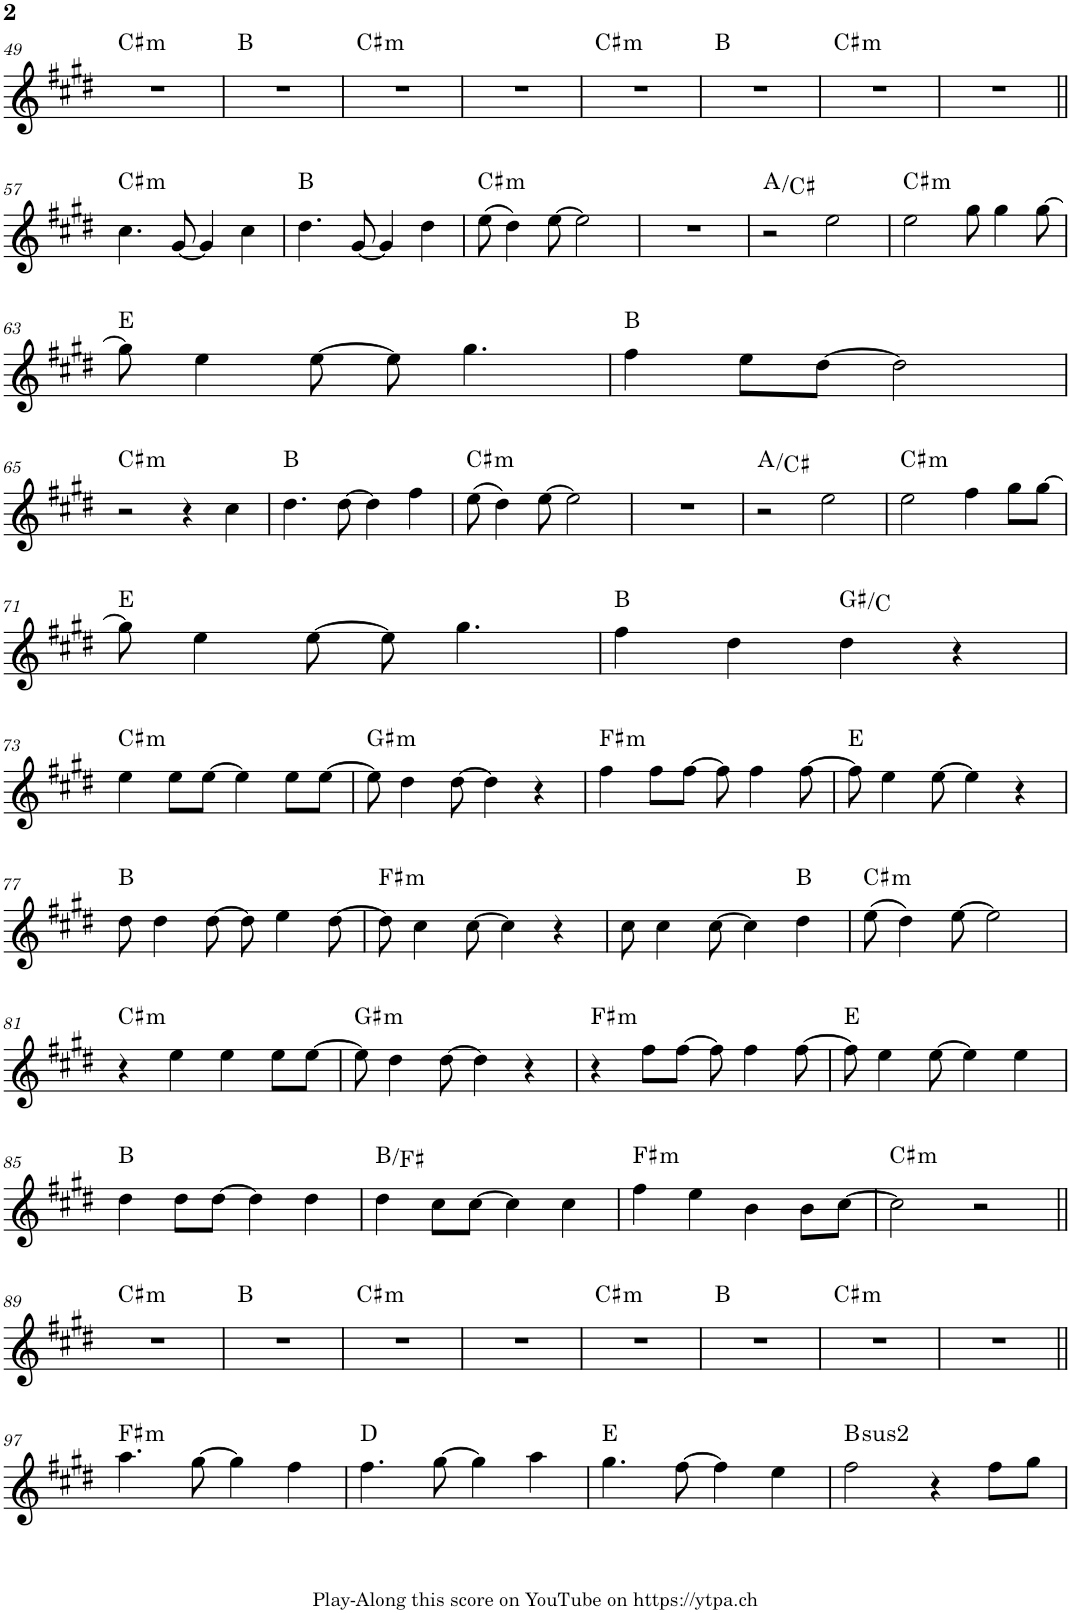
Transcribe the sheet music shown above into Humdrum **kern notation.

**kern	**harte
*part1	*part1
*staff1	*
*I"Piano	*
*I'Pno.	*
!!LO:PB:g=z
*clefG2	*
*k[f#c#g#d#]	*
*M4/4	*
=49	=49
!	!LO:H:kt=m
1r	C#:min
=50	=50
1r	B:maj
=51	=51
!	!LO:H:kt=m
1r	C#:min
=52	=52
1r	.
=53	=53
!	!LO:H:kt=m
1r	C#:min
=54	=54
1r	B:maj
=55	=55
!	!LO:H:kt=m
1r	C#:min
=56	=56
1r	.
!!LO:LB:g=z
=57||	=57||
!	!LO:H:kt=m
4.cc#\	C#:min
[8g#/	.
4g#/]	.
4cc#\	.
=58	=58
4.dd#\	B:maj
[8g#/	.
4g#/]	.
4dd#\	.
=59	=59
!	!LO:H:kt=m
(8ee\	C#:min
4dd#\)	.
[8ee\	.
2ee\]	.
=60	=60
1r	.
=61	=61
2r	A:maj/3
2ee\	.
=62	=62
!	!LO:H:kt=m
2ee\	C#:min
8gg#\	.
4gg#\	.
[8gg#\	.
!!LO:LB:g=z
=63	=63
8gg#\]	E:maj
4ee\	.
[8ee\	.
8ee\]	.
4.gg#\	.
=64	=64
4ff#\	B:maj
8ee\L	.
[8dd#\J	.
2dd#\]	.
!!LO:LB:g=z
=65	=65
!	!LO:H:kt=m
2r	C#:min
4r	.
4cc#\	.
=66	=66
4.dd#\	B:maj
[8dd#\	.
4dd#\]	.
4ff#\	.
=67	=67
!	!LO:H:kt=m
(8ee\	C#:min
4dd#\)	.
[8ee\	.
2ee\]	.
=68	=68
1r	.
=69	=69
2r	A:maj/3
2ee\	.
=70	=70
!	!LO:H:kt=m
2ee\	C#:min
4ff#\	.
8gg#\L	.
[8gg#\J	.
!!LO:LB:g=z
=71	=71
8gg#\]	E:maj
4ee\	.
[8ee\	.
8ee\]	.
4.gg#\	.
=72	=72
4ff#\	B:maj
4dd#\	.
4dd#\	G#:maj/b4
4r	.
!!LO:LB:g=z
=73	=73
!	!LO:H:kt=m
4ee\	C#:min
8ee\L	.
[8ee\J	.
4ee\]	.
8ee\L	.
[8ee\J	.
=74	=74
!	!LO:H:kt=m
8ee\]	G#:min
4dd#\	.
[8dd#\	.
4dd#\]	.
4r	.
=75	=75
!	!LO:H:kt=m
4ff#\	F#:min
8ff#\L	.
[8ff#\J	.
8ff#\]	.
4ff#\	.
[8ff#\	.
=76	=76
8ff#\]	E:maj
4ee\	.
[8ee\	.
4ee\]	.
4r	.
!!LO:LB:g=z
=77	=77
8dd#\	B:maj
4dd#\	.
[8dd#\	.
8dd#\]	.
4ee\	.
[8dd#\	.
=78	=78
!	!LO:H:kt=m
8dd#\]	F#:min
4cc#\	.
[8cc#\	.
4cc#\]	.
4r	.
=79	=79
8cc#\	.
4cc#\	.
[8cc#\	.
4cc#\]	.
4dd#\	B:maj
=80	=80
!	!LO:H:kt=m
(8ee\	C#:min
4dd#\)	.
[8ee\	.
2ee\]	.
!!LO:LB:g=z
=81	=81
!	!LO:H:kt=m
4r	C#:min
4ee\	.
4ee\	.
8ee\L	.
[8ee\J	.
=82	=82
!	!LO:H:kt=m
8ee\]	G#:min
4dd#\	.
[8dd#\	.
4dd#\]	.
4r	.
=83	=83
!	!LO:H:kt=m
4r	F#:min
8ff#\L	.
[8ff#\J	.
8ff#\]	.
4ff#\	.
[8ff#\	.
=84	=84
8ff#\]	E:maj
4ee\	.
[8ee\	.
4ee\]	.
4ee\	.
!!LO:LB:g=z
=85	=85
4dd#\	B:maj
8dd#\L	.
[8dd#\J	.
4dd#\]	.
4dd#\	.
=86	=86
4dd#\	B:maj/5
8cc#\L	.
[8cc#\J	.
4cc#\]	.
4cc#\	.
=87	=87
!	!LO:H:kt=m
4ff#\	F#:min
4ee\	.
4b\	.
8b\L	.
[8cc#\J	.
=88	=88
!	!LO:H:kt=m
2cc#\]	C#:min
2r	.
!!LO:LB:g=z
=89||	=89||
!	!LO:H:kt=m
1r	C#:min
=90	=90
1r	B:maj
=91	=91
!	!LO:H:kt=m
1r	C#:min
=92	=92
1r	.
=93	=93
!	!LO:H:kt=m
1r	C#:min
=94	=94
1r	B:maj
=95	=95
!	!LO:H:kt=m
1r	C#:min
=96	=96
1r	.
!!LO:LB:g=z
=97||	=97||
!	!LO:H:kt=m
4.aa\	F#:min
[8gg#\	.
4gg#\]	.
4ff#\	.
=98	=98
4.ff#\	D:maj
[8gg#\	.
4gg#\]	.
4aa\	.
=99	=99
4.gg#\	E:maj
[8ff#\	.
4ff#\]	.
4ee\	.
=100	=100
!	!LO:H:kt=2
2ff#\	B:(1,2,5)
4r	.
8ff#\L	.
8gg#\J	.
=	=
*-	*-
